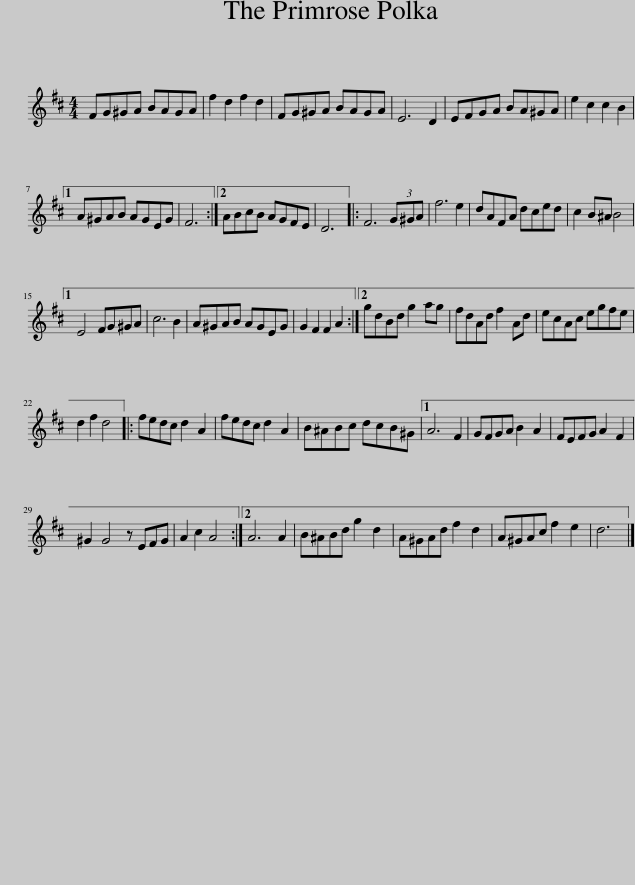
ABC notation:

X:1
L:1/8
M:4/4
I:linebreak $
K:D
V:1 treble
V:1
 FG^GA BAGA | f2 d2 f2 d2 | FG^GA BAGA | E6 D2 | EFGA BA^GA | %5
 e2 c2 c2 B2 |1$ A^GAB AGEG | F6 :|2 ABcB AGFE | D6 |: %10
 F6 (3G^GA | f6 e2 | dAFA dced | c2 B^A B4 |1$ E4 FG^GA | %15
 c6 B2 | A^GAB AGEG | G2 F2 F2 A2 :|2 gdBd g2 ag | fdAd f2 Ad | %20
 ecAc egfe |$ d2 f2 d4 |: fedc d2 A2 | fedc d2 A2 | B^ABc dcB^G |1 %25
 A6 F2 | GFGA B2 A2 | FEFG A2 F2 |$ ^G2 G4 z EFG | A2 c2 A4 :|2 %30
 A6 A2 | B^ABd g2 d2 | A^GAd f2 d2 | A^GAc f2 e2 | d6 |] %35
